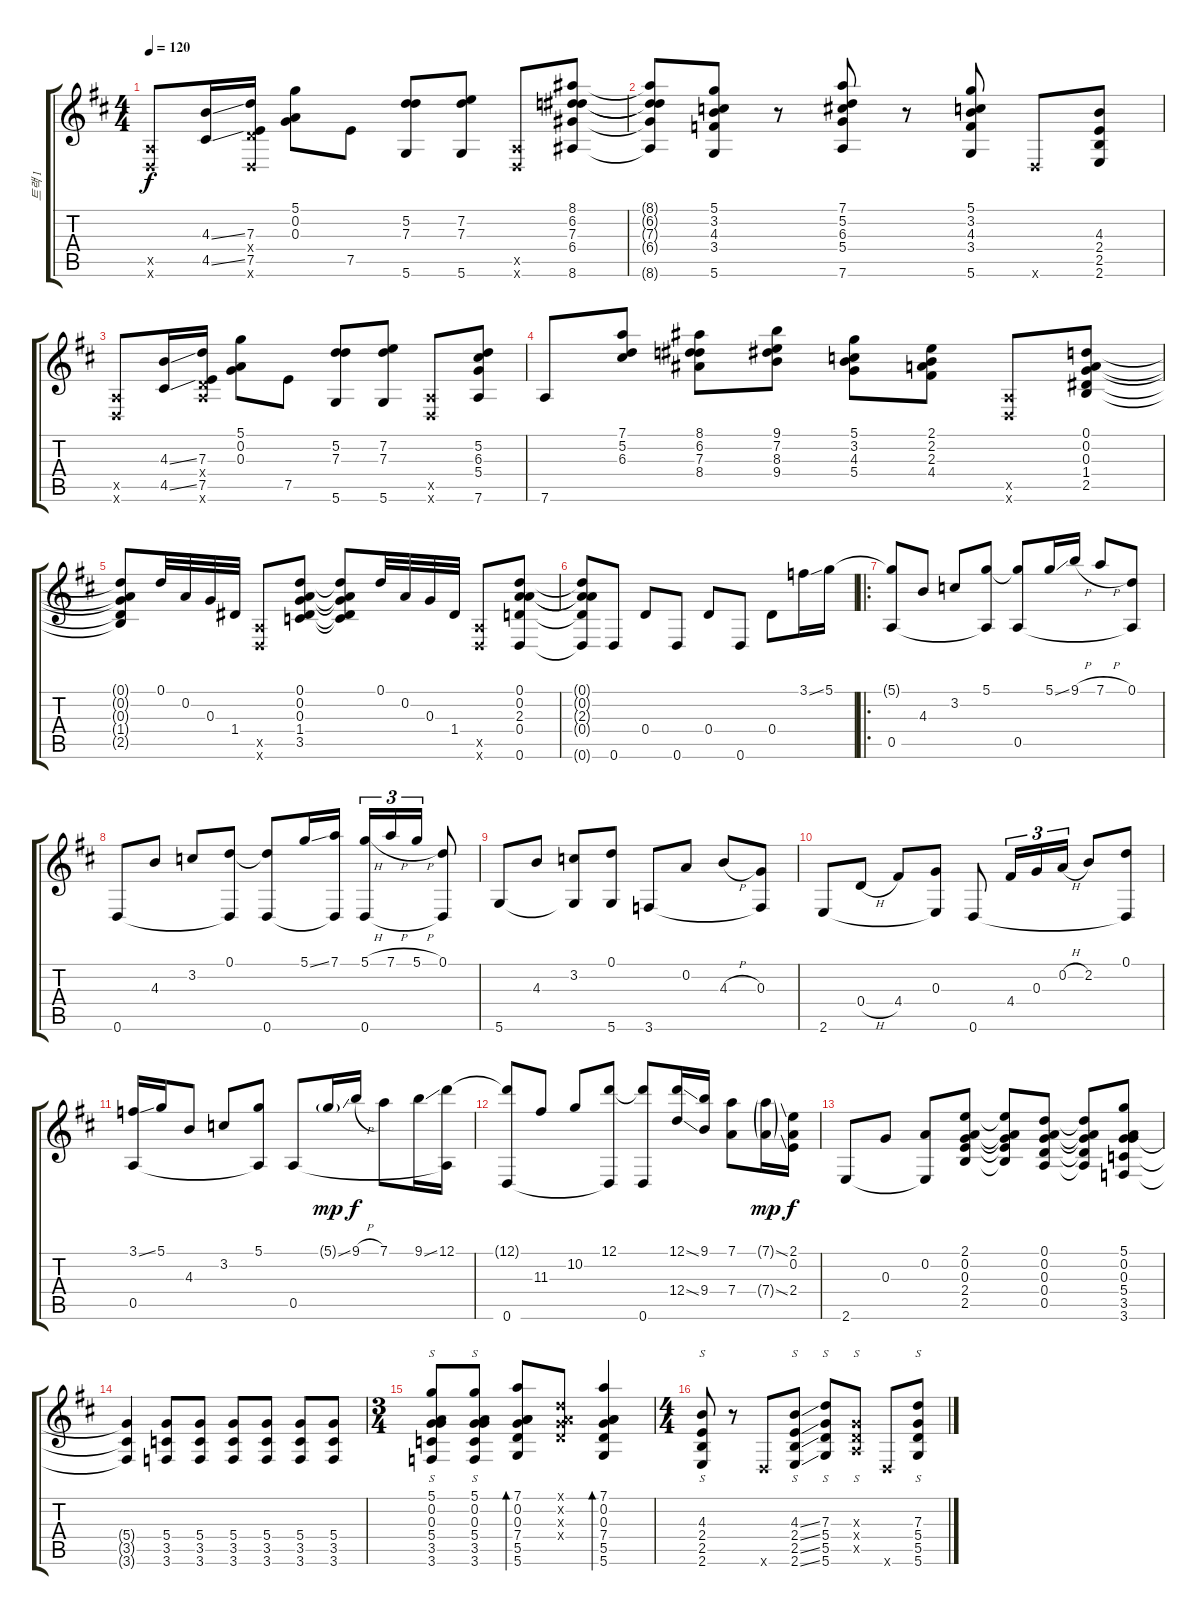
\track ("트랙 1" "트랙 1") {instrument acousticguitarsteel}
\staff {score tabs}
\tuning (D4 A3 G3 D3 A2 D2) {hide}
\ts (4 4)
\tempo 120
\clef g2
\ks d
(0.5{x} 0.6{x}).8{dy f} (4.3{ss} 4.5{ss}).16 (7.3 0.4{x} 7.5 0.6{x}).16 (5.1 0.2 0.3).8 7.5.8 (5.2 7.3 5.6).8 (7.2 7.3 5.6).8 (0.5{x} 0.6{x}).8 (8.1 6.2 7.3 6.4 8.6).8 |
(8.1{t} 6.2{t} 7.3{t} 6.4{t} 8.6{t}).8 (5.1 3.2 4.3 3.4 5.6).8 r.8 (7.1 5.2 6.3 5.4 7.6).8 r.8 (5.1 3.2 4.3 3.4 5.6).8 0.6{x}.8 (4.3 2.4 2.5 2.6).8 |
(0.5{x} 0.6{x}).8 (4.3{ss} 4.5{ss}).16 (7.3 0.4{x} 7.5 7.6{x}).16 (5.1 0.2 0.3).8 7.5.8 (5.2 7.3 5.6).8 (7.2 7.3 5.6).8 (0.5{x} 0.6{x}).8 (5.2 6.3 5.4 7.6).8 |
7.6.8 (7.1 5.2 6.3).8 (8.1 6.2 7.3 8.4).8 (9.1 7.2 8.3 9.4).8 (5.1 3.2 4.3 5.4).8 (2.1 2.2 2.3 4.4).8 (0.5{x} 0.6{x}).8 (0.1 0.2 0.3 1.4 2.5).8 |
(0.1{t} 0.2{t} 0.3{t} 1.4{t} 2.5{t}).8 0.1.32 0.2.32 0.3.32 1.4.32 (0.5{x} 0.6{x}).8 (0.1 0.2 0.3 1.4 3.5).8 (0.1{t} 0.2{t} 0.3{t} 1.4{t} 3.5{t}).8 0.1.32 0.2.32 0.3.32 1.4.32 (0.5{x} 0.6{x}).8 (0.1 0.2 2.3 0.4 0.6).8 |
(0.1{t} 0.2{t} 2.3{t} 0.4{t} 0.6{t}).8 0.6.8 0.4.8 0.6.8 0.4.8 0.6.8 0.4.8 3.1{ss}.16 5.1.16 |
\ro
(5.1{t} 0.5).8 4.3.8 3.2.8 (5.1 0.5{t}).8 (5.1{t} 0.5).8 5.1{ss}.16 9.1{h}.16 7.1{h}.8 (0.1 0.5{t}).8 |
0.6.8 4.3.8 3.2.8 (0.1 0.6{t}).8 (0.1{t} 0.6).8 5.1{ss}.16 (7.1 0.6{t}).16 (5.1{h} 0.6).16{tu (3 2)} 7.1{h}.16{tu (3 2)} 5.1{h}.16{tu (3 2)} (0.1 0.6{t}).8 |
5.6.8 4.3.8 (3.2 5.6{t}).8 (0.1 5.6).8 3.6.8 0.2.8 4.3{h}.8 (0.3 3.6{t}).8 |
2.6.8 0.4{h}.8 4.4.8 (0.3 2.6{t}).8 0.6.8 4.4.16{tu (3 2)} 0.3.16{tu (3 2)} 0.2{h}.16{tu (3 2)} 2.2.8 (0.1 0.6{t}).8 |
(3.1{ss} 0.5).16 5.1.16 4.3.8 3.2.8 (5.1 0.5{t}).8 0.5.8 5.1{ss g}.16{dy mp} 9.1{h}.16{dy f} 7.1.8 9.1{ss}.16 (12.1 0.5{t}).16 |
(12.1{t} 0.6).8 11.3.8 10.2.8 (12.1 0.6{t}).8 (12.1{t} 0.6).8 (12.1{ss} 12.4{ss}).16 (9.1 9.4).16 (7.1 7.4).8 (7.1{ss g} 7.4{ss g}).16{dy mp} (2.1 0.2 2.4).16{dy f} |
2.6.8 0.3.8 (0.2 2.6{t}).8 (2.1 0.2 0.3 2.4 2.5).8 (2.1{t} 0.2{t} 0.3{t} 2.4{t} 2.5{t}).8 (0.1 0.2 0.3 0.4 0.5).8 (0.1{t} 0.2{t} 0.3{t} 0.4{t} 0.5{t}).8 (5.1 0.2 0.3 5.4 3.5 3.6).8 |
(5.4{t} 3.5{t} 3.6{t}).4 (5.4 3.5 3.6).8 (5.4 3.5 3.6).8 (5.4 3.5 3.6).8 (5.4 3.5 3.6).8 (5.4 3.5 3.6).8 (5.4 3.5 3.6).8 |
\ts (3 4)
(5.1 0.2 0.3 5.4 3.5 3.6).8{s} (5.1 0.2 0.3 5.4 3.5 3.6).8{s} (7.1 0.2 0.3 7.4 5.5 5.6).8{bd 120} (0.1{x} 0.2{x} 0.3{x} 0.4{x}).8 (7.1 0.2 0.3 7.4 5.5 5.6).4{bd 120} |
\ts (4 4)
(4.3 2.4 2.5 2.6).8{s} r.8 0.6{x}.8 (4.3{ss} 2.4{ss} 2.5{ss} 2.6{ss}).8{s} (7.3 5.4 5.5 5.6).8{s} (0.3{x} 0.4{x} 0.5{x}).8{s} 0.6{x}.8 (7.3 5.4 5.5 5.6).8{s}
